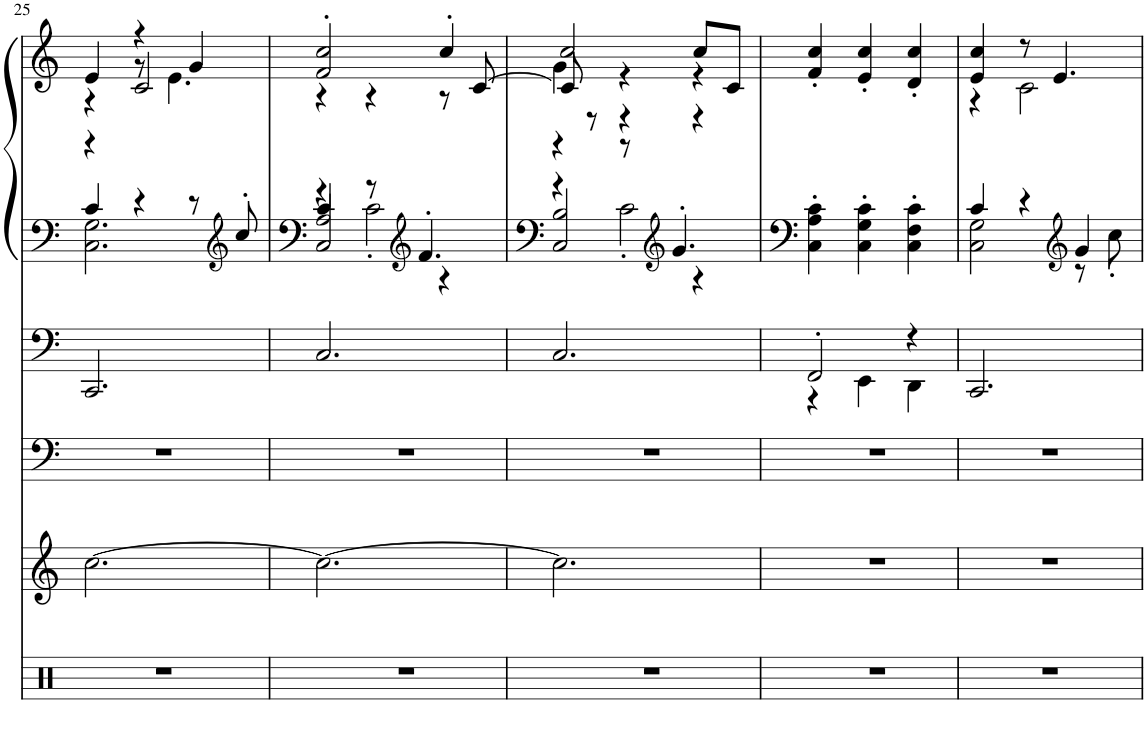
**kern	**kern	**kern	**kern	**kern	**kern
*part5	*part4	*part3	*part2	*part1	*part1
*staff6	*staff5	*staff4	*staff3	*staff2	*staff1
*I"Percussion	*I"Harmonica	*I"Steel Gtr.	*I"Fingered Bass	*I"Grand Piano, Piano Man	*
*	*I'Hmca	*	*	*I'Pno	*
!!LO:PB:g=z
*clefX	*clefG2	*clefF4	*clefF4	*clefG2	*clefG2
*k[]	*k[]	*k[]	*k[]	*k[]	*k[]
*M3/4	*M3/4	*M3/4	*M3/4	*M3/4	*M3/4
=25	=25	=25	=25	=25	=25
*	*	*	*	*^	*^
*	*	*	*	*	*	*	*^
2.r	[2.cc\	2.r	2.CC/	4c/	2.C\ 2.G\	4e/	4r	4r
.	.	.	.	4r	.	4r	8r	2c/
.	.	.	.	.	.	.	4.e\	.
.	.	.	.	8r	.	4g/	.	.
*	*	*	*	*clefG2	*	*	*	*
.	.	.	.	8cc'/	.	.	.	.
*	*	*	*	*	*	*	*v	*v
=26	=26	=26	=26	=26	=26	=26	=26
*	*	*	*	*	*^	*	*
2.r	2.cc\_	2.r	2.C/	4c/	4r	2C/ 2A/	2f/' 2cc/'	4r
.	.	.	.	8r	2c'\	.	.	4r
*	*	*	*	*clefG2	*	*	*	*
.	.	.	.	4.f'/	.	.	.	.
.	.	.	.	.	.	4r	4cc'/	8r
.	.	.	.	.	.	.	.	[8c/
=27	=27	=27	=27	=27	=27	=27	=27	=27
*	*	*	*	*	*	*	*	*^
2.r	2.cc\]	2.r	2.C/	4r	4r	2C/ 2B/	2cc/	4g\	8c/]
.	.	.	.	.	.	.	.	.	8r
.	.	.	.	8r	2c'\	.	.	4r	4r
*	*	*	*	*clefG2	*	*	*	*	*
.	.	.	.	4.g'/	.	.	.	.	.
.	.	.	.	.	.	4r	8cc/L	4r	4r
.	.	.	.	.	.	.	8c/J	.	.
*	*	*	*	*v	*v	*v	*	*	*
*	*	*	*	*	*v	*v	*v
=28	=28	=28	=28	=28	=28
*	*	*	*^	*	*
2.r	2.r	2.r	2FF'/	4r	4C\' 4A\' 4c\'	4f/' 4cc/'
.	.	.	.	4EE\	4C\' 4G\' 4c\'	4e/' 4cc/'
.	.	.	4r	4DD\	4C\' 4F\' 4c\'	4d/' 4cc/'
*	*	*	*v	*v	*	*
=29	=29	=29	=29	=29	=29
*	*	*	*	*^	*^
2.r	2.r	2.r	2.CC/	4c/	2C\ 2G\	4e/ 4cc/	4r
.	.	.	.	4r	.	8r	2c\
.	.	.	.	.	.	4.e/	.
*	*	*	*	*clefG2	*	*	*
.	.	.	.	4g/	8r	.	.
.	.	.	.	.	8cc'\	.	.
*	*	*	*	*v	*v	*	*
*	*	*	*	*	*v	*v
=	=	=	=	=	=
*-	*-	*-	*-	*-	*-
